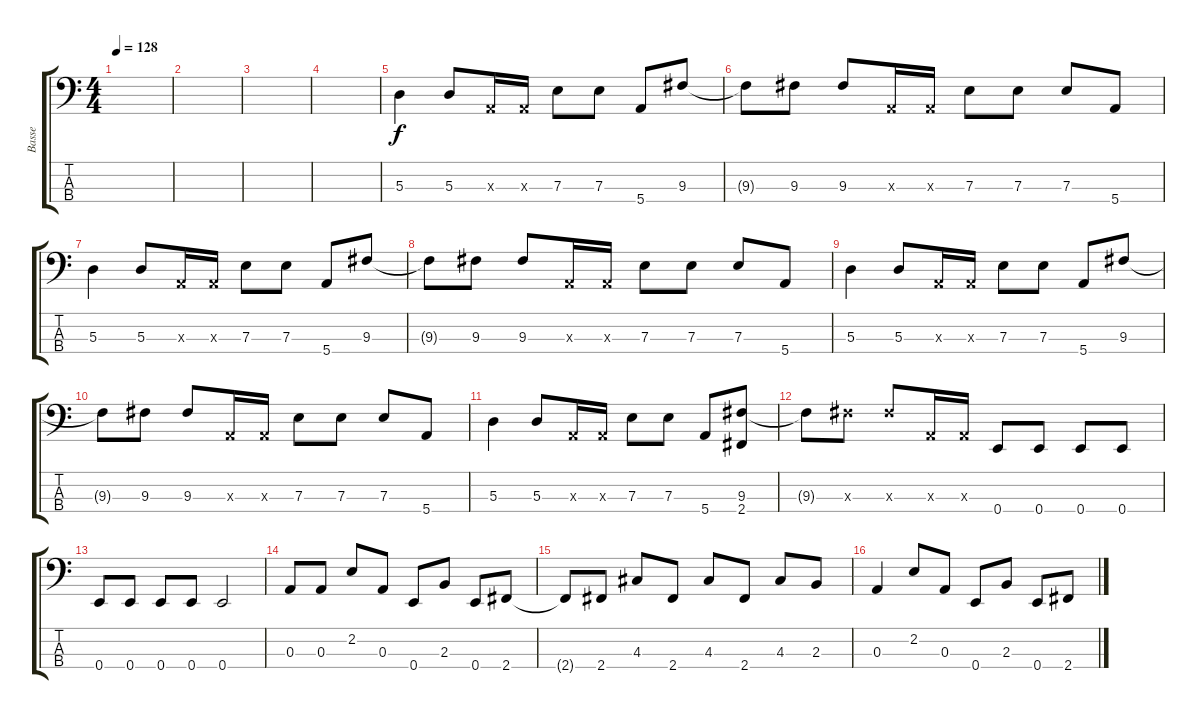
\track ("Basse" "Basse") {instrument electricbassfinger}
\staff {score tabs}
\tuning (G2 D2 A1 E1) {hide}
\ts (4 4)
\tempo 128
\clef f4
\ks c
|
|
|
|
5.3.4 5.3.8 0.3{x}.16 0.3{x}.16 7.3.8 7.3.8 5.4.8 9.3.8 |
9.3{t}.8 9.3.8 9.3.8 0.3{x}.16 0.3{x}.16 7.3.8 7.3.8 7.3.8 5.4.8 |
5.3.4 5.3.8 0.3{x}.16 0.3{x}.16 7.3.8 7.3.8 5.4.8 9.3.8 |
9.3{t}.8 9.3.8 9.3.8 0.3{x}.16 0.3{x}.16 7.3.8 7.3.8 7.3.8 5.4.8 |
5.3.4 5.3.8 0.3{x}.16 0.3{x}.16 7.3.8 7.3.8 5.4.8 9.3.8 |
9.3{t}.8 9.3.8 9.3.8 0.3{x}.16 0.3{x}.16 7.3.8 7.3.8 7.3.8 5.4.8 |
5.3.4 5.3.8 0.3{x}.16 0.3{x}.16 7.3.8 7.3.8 5.4.8 (9.3 2.4).8 |
9.3{t}.8 9.3{x}.8 9.3{x}.8 0.3{x}.16 0.3{x}.16 0.4.8 0.4.8 0.4.8 0.4.8 |
0.4.8 0.4.8 0.4.8 0.4.8 0.4.2 |
0.3.8 0.3.8 2.2.8 0.3.8 0.4.8 2.3.8 0.4.8 2.4.8 |
2.4{t}.8 2.4.8 4.3.8 2.4.8 4.3.8 2.4.8 4.3.8 2.3.8 |
0.3.4 2.2.8 0.3.8 0.4.8 2.3.8 0.4.8 2.4.8
